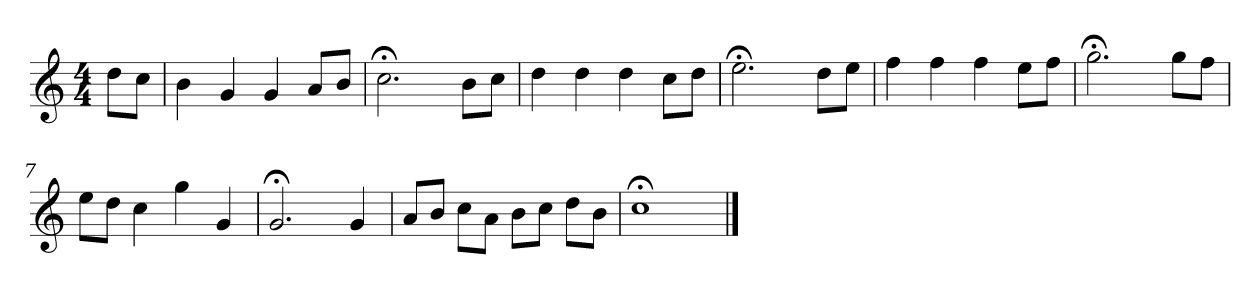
**kern
*part1
*staff1
*k[]
*C:
*M4/4
*MM120
=
8ddL
8ccJ
=1
4b
4g
4g
8aL
8bJ
=2
2.cc;<
8bL
8ccJ
=3
4dd
4dd
4dd
8ccL
8ddJ
=4
2.ee;<
8ddL
8eeJ
=5
4ff
4ff
4ff
8eeL
8ffJ
=6
2.gg;<
8ggL
8ffJ
=7
8eeL
8ddJ
4cc
4gg
4g
=8
2.g;<
4g
=9
8aL
8bJ
8ccL
8aJ
8bL
8ccJ
8ddL
8bJ
=10
1cc;<
==
*-
